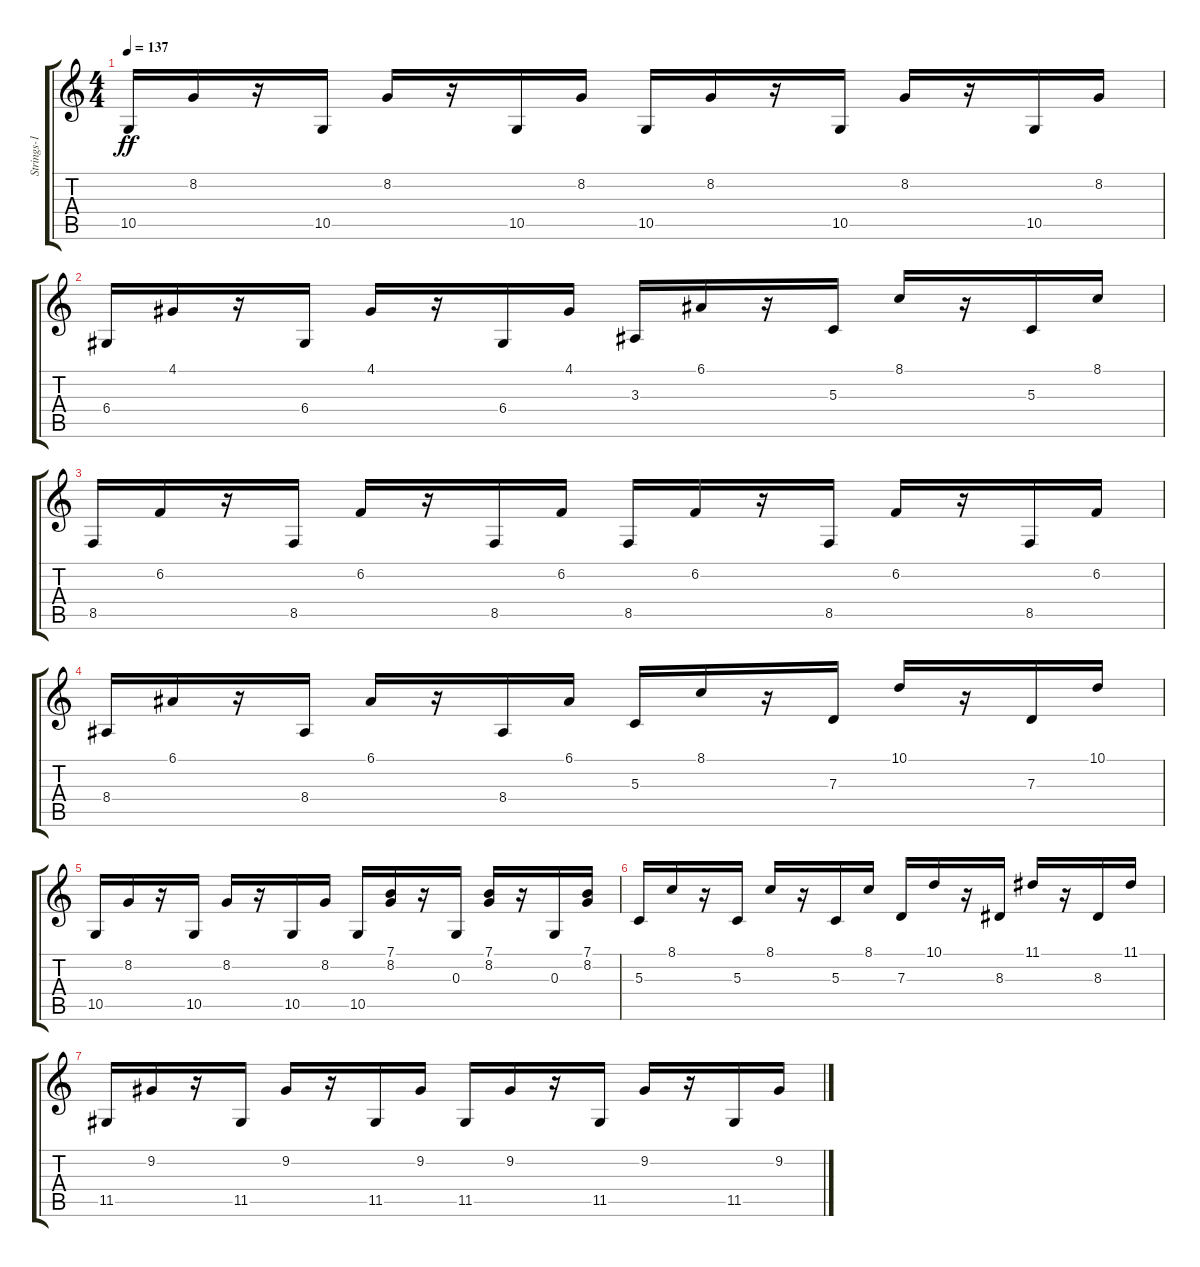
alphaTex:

\track ("Strings-1" "Strings-1") {instrument stringensemble1}
\staff {score tabs}
\tuning (E4 B3 G3 D3 A2 E2) {hide}
\ts (4 4)
\tempo 137
\clef g2
\ks c
10.5.16{dy ff} 8.2.16 r.16 10.5.16 8.2.16 r.16 10.5.16 8.2.16 10.5.16 8.2.16 r.16 10.5.16 8.2.16 r.16 10.5.16 8.2.16 |
6.4.16 4.1.16 r.16 6.4.16 4.1.16 r.16 6.4.16 4.1.16 3.3.16 6.1.16 r.16 5.3.16 8.1.16 r.16 5.3.16 8.1.16 |
8.5.16 6.2.16 r.16 8.5.16 6.2.16 r.16 8.5.16 6.2.16 8.5.16 6.2.16 r.16 8.5.16 6.2.16 r.16 8.5.16 6.2.16 |
8.4.16 6.1.16 r.16 8.4.16 6.1.16 r.16 8.4.16 6.1.16 5.3.16 8.1.16 r.16 7.3.16 10.1.16 r.16 7.3.16 10.1.16 |
10.5.16 8.2.16 r.16 10.5.16 8.2.16 r.16 10.5.16 8.2.16 10.5.16 (7.1 8.2).16 r.16 0.3.16 (7.1 8.2).16 r.16 0.3.16 (7.1 8.2).16 |
5.3.16 8.1.16 r.16 5.3.16 8.1.16 r.16 5.3.16 8.1.16 7.3.16 10.1.16 r.16 8.3.16 11.1.16 r.16 8.3.16 11.1.16 |
11.5.16 9.2.16 r.16 11.5.16 9.2.16 r.16 11.5.16 9.2.16 11.5.16 9.2.16 r.16 11.5.16 9.2.16 r.16 11.5.16 9.2.16
